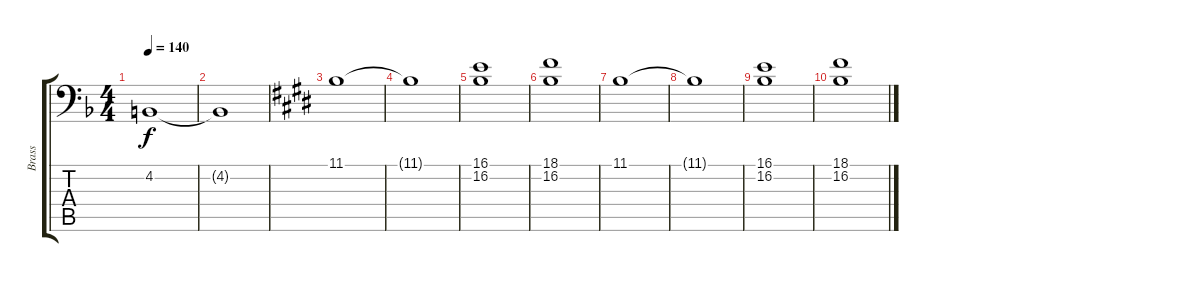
\track ("Brass" "Brass") {instrument brasssection}
\staff {score tabs}
\tuning (C3 G2 D2 A1 E1 B0) {hide}
\ts (4 4)
\tempo 140
\clef f4
\ks f
4.2{t}.1{dy f} |
4.2{t}.1 |
\ks e
11.1.1{volume 12} |
11.1{t}.1 |
(16.1 16.2).1 |
(18.1 16.2).1 |
11.1.1 |
11.1{t}.1 |
(16.1 16.2).1 |
(18.1 16.2).1
